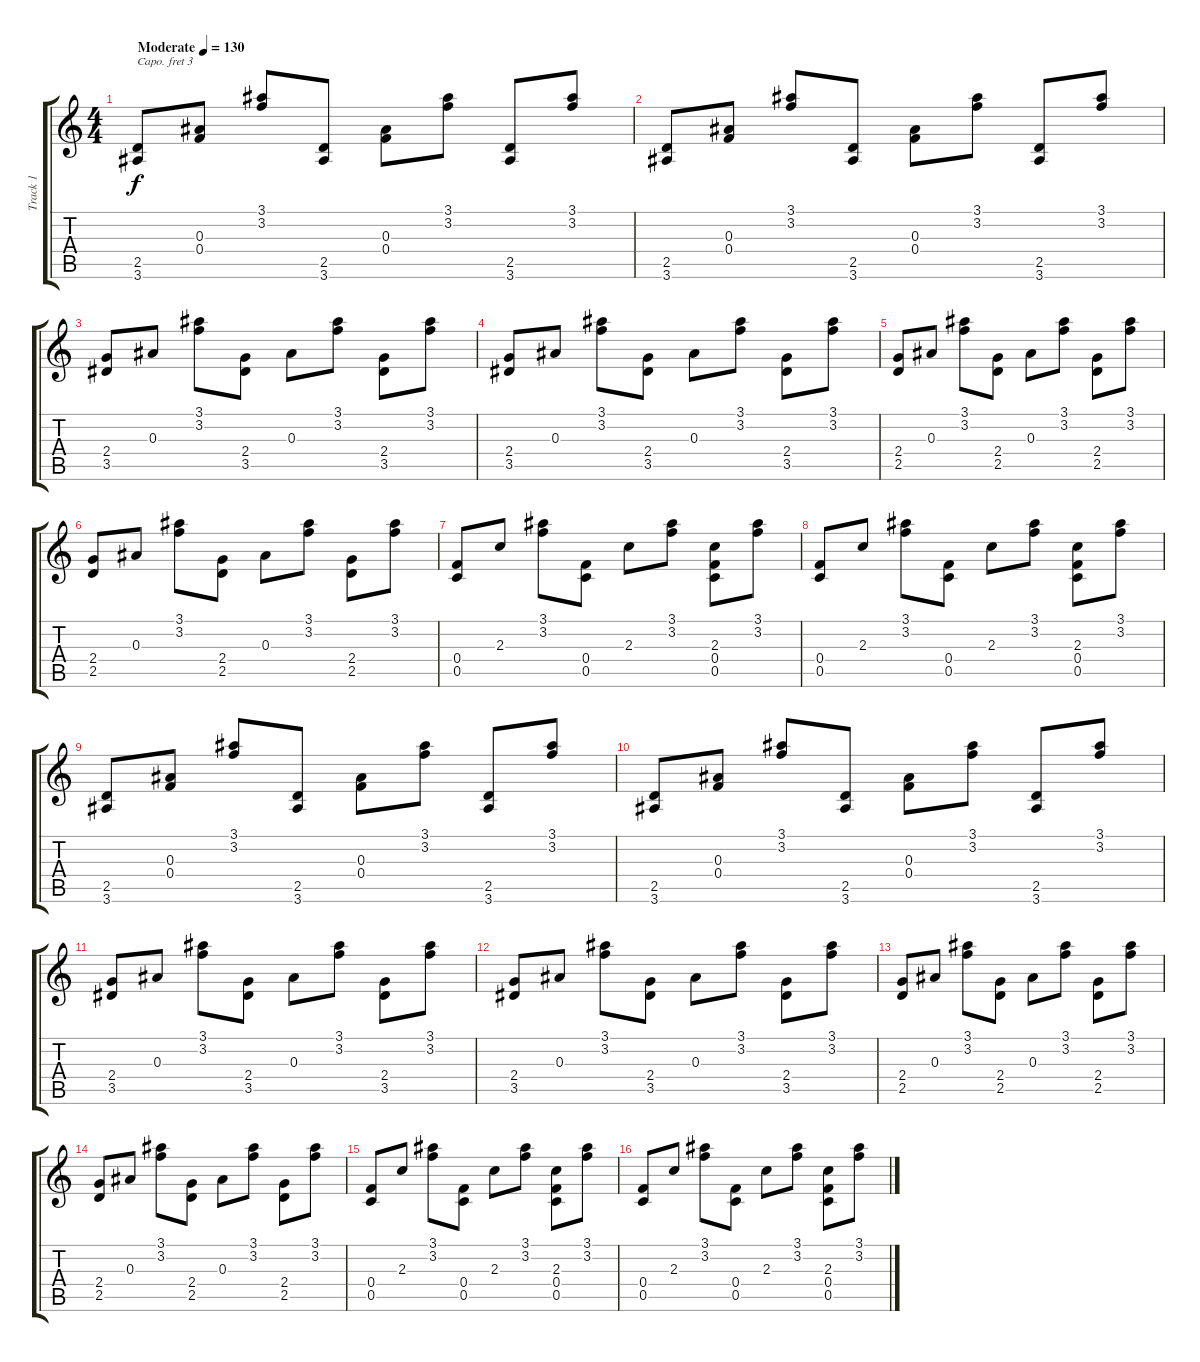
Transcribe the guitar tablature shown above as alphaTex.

\track ("Track 1" "Track 1") {instrument electricguitarclean}
\staff {score tabs}
\capo 3
\tuning (E4 B3 G3 D3 A2 E2) {hide}
\ts (4 4)
\tempo (130 "Moderate")
\clef g2
\ks c
(2.5 3.6).8{dy f instrument electricguitarclean} (0.3 0.4).8 (3.1 3.2).8 (2.5 3.6).8 (0.3 0.4).8 (3.1 3.2).8 (2.5 3.6).8 (3.1 3.2).8 |
(2.5 3.6).8 (0.3 0.4).8 (3.1 3.2).8 (2.5 3.6).8 (0.3 0.4).8 (3.1 3.2).8 (2.5 3.6).8 (3.1 3.2).8 |
(2.4 3.5).8 0.3.8 (3.1 3.2).8 (2.4 3.5).8 0.3.8 (3.1 3.2).8 (2.4 3.5).8 (3.1 3.2).8 |
(2.4 3.5).8 0.3.8 (3.1 3.2).8 (2.4 3.5).8 0.3.8 (3.1 3.2).8 (2.4 3.5).8 (3.1 3.2).8 |
(2.4 2.5).8 0.3.8 (3.1 3.2).8 (2.4 2.5).8 0.3.8 (3.1 3.2).8 (2.4 2.5).8 (3.1 3.2).8 |
(2.4 2.5).8 0.3.8 (3.1 3.2).8 (2.4 2.5).8 0.3.8 (3.1 3.2).8 (2.4 2.5).8 (3.1 3.2).8 |
(0.4 0.5).8 2.3.8 (3.1 3.2).8 (0.4 0.5).8 2.3.8 (3.1 3.2).8 (2.3 0.4 0.5).8 (3.1 3.2).8 |
(0.4 0.5).8 2.3.8 (3.1 3.2).8 (0.4 0.5).8 2.3.8 (3.1 3.2).8 (2.3 0.4 0.5).8 (3.1 3.2).8 |
(2.5 3.6).8 (0.3 0.4).8 (3.1 3.2).8 (2.5 3.6).8 (0.3 0.4).8 (3.1 3.2).8 (2.5 3.6).8 (3.1 3.2).8 |
(2.5 3.6).8 (0.3 0.4).8 (3.1 3.2).8 (2.5 3.6).8 (0.3 0.4).8 (3.1 3.2).8 (2.5 3.6).8 (3.1 3.2).8 |
(2.4 3.5).8 0.3.8 (3.1 3.2).8 (2.4 3.5).8 0.3.8 (3.1 3.2).8 (2.4 3.5).8 (3.1 3.2).8 |
(2.4 3.5).8 0.3.8 (3.1 3.2).8 (2.4 3.5).8 0.3.8 (3.1 3.2).8 (2.4 3.5).8 (3.1 3.2).8 |
(2.4 2.5).8 0.3.8 (3.1 3.2).8 (2.4 2.5).8 0.3.8 (3.1 3.2).8 (2.4 2.5).8 (3.1 3.2).8 |
(2.4 2.5).8 0.3.8 (3.1 3.2).8 (2.4 2.5).8 0.3.8 (3.1 3.2).8 (2.4 2.5).8 (3.1 3.2).8 |
(0.4 0.5).8 2.3.8 (3.1 3.2).8 (0.4 0.5).8 2.3.8 (3.1 3.2).8 (2.3 0.4 0.5).8 (3.1 3.2).8 |
(0.4 0.5).8 2.3.8 (3.1 3.2).8 (0.4 0.5).8 2.3.8 (3.1 3.2).8 (2.3 0.4 0.5).8 (3.1 3.2).8
